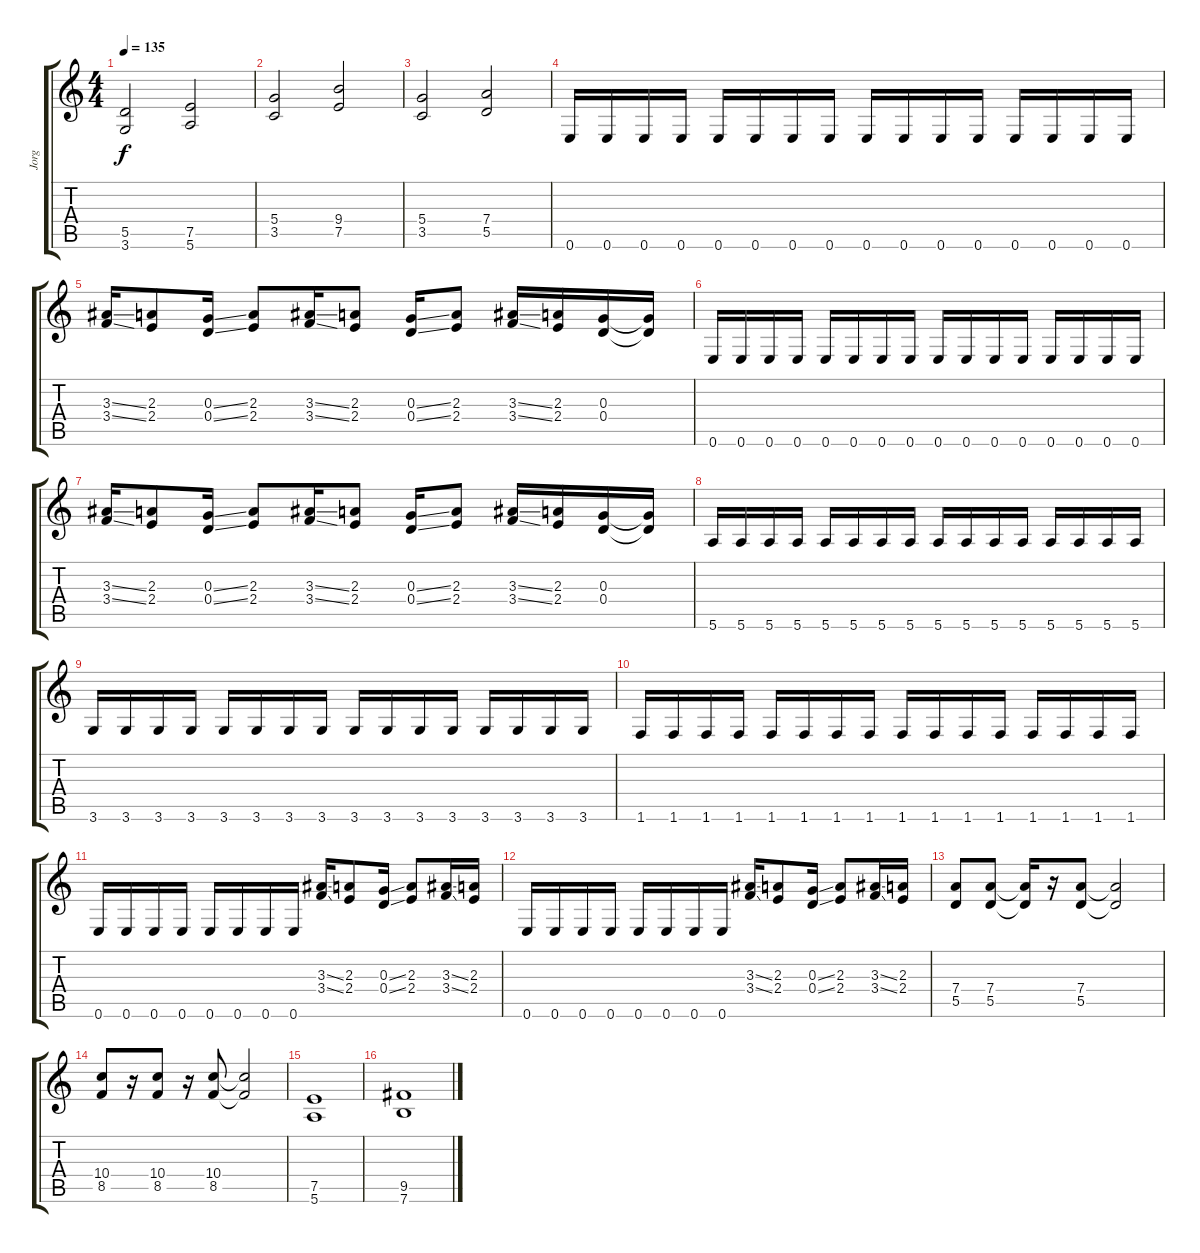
\track ("Jorg" "Jorg") {instrument distortionguitar}
\staff {score tabs}
\tuning (E4 B3 G3 D3 A2 E2) {hide}
\ts (4 4)
\tempo 135
\clef g2
\ks c
(5.5 3.6).2{dy f} (7.5 5.6).2 |
(5.4 3.5).2 (9.4 7.5).2 |
(5.4 3.5).2 (7.4 5.5).2 |
0.6.16 0.6.16 0.6.16 0.6.16 0.6.16 0.6.16 0.6.16 0.6.16 0.6.16 0.6.16 0.6.16 0.6.16 0.6.16 0.6.16 0.6.16 0.6.16 |
(3.3{ss} 3.4{ss}).16 (2.3 2.4).8 (0.3{ss} 0.4{ss}).16 (2.3 2.4).8 (3.3{ss} 3.4{ss}).16 (2.3 2.4).8 (0.3{ss} 0.4{ss}).16 (2.3 2.4).8 (3.3{ss} 3.4{ss}).16 (2.3 2.4).16 (0.3 0.4).16 (0.3{t} 0.4{t}).16 |
0.6.16 0.6.16 0.6.16 0.6.16 0.6.16 0.6.16 0.6.16 0.6.16 0.6.16 0.6.16 0.6.16 0.6.16 0.6.16 0.6.16 0.6.16 0.6.16 |
(3.3{ss} 3.4{ss}).16 (2.3 2.4).8 (0.3{ss} 0.4{ss}).16 (2.3 2.4).8 (3.3{ss} 3.4{ss}).16 (2.3 2.4).8 (0.3{ss} 0.4{ss}).16 (2.3 2.4).8 (3.3{ss} 3.4{ss}).16 (2.3 2.4).16 (0.3 0.4).16 (0.3{t} 0.4{t}).16 |
5.6.16 5.6.16 5.6.16 5.6.16 5.6.16 5.6.16 5.6.16 5.6.16 5.6.16 5.6.16 5.6.16 5.6.16 5.6.16 5.6.16 5.6.16 5.6.16 |
3.6.16 3.6.16 3.6.16 3.6.16 3.6.16 3.6.16 3.6.16 3.6.16 3.6.16 3.6.16 3.6.16 3.6.16 3.6.16 3.6.16 3.6.16 3.6.16 |
1.6.16 1.6.16 1.6.16 1.6.16 1.6.16 1.6.16 1.6.16 1.6.16 1.6.16 1.6.16 1.6.16 1.6.16 1.6.16 1.6.16 1.6.16 1.6.16 |
0.6.16 0.6.16 0.6.16 0.6.16 0.6.16 0.6.16 0.6.16 0.6.16 (3.3{ss} 3.4{ss}).16 (2.3 2.4).8 (0.3{ss} 0.4{ss}).16 (2.3 2.4).8 (3.3{ss} 3.4{ss}).16 (2.3 2.4).16 |
0.6.16 0.6.16 0.6.16 0.6.16 0.6.16 0.6.16 0.6.16 0.6.16 (3.3{ss} 3.4{ss}).16 (2.3 2.4).8 (0.3{ss} 0.4{ss}).16 (2.3 2.4).8 (3.3{ss} 3.4{ss}).16 (2.3 2.4).16 |
(7.4 5.5).8 (7.4 5.5).8 (7.4{t} 5.5{t}).16 r.16 (7.4 5.5).8 (7.4{t} 5.5{t}).2 |
(10.4 8.5).8 r.16 (10.4 8.5).8 r.16 (10.4 8.5).8 (10.4{t} 8.5{t}).2 |
(7.5 5.6).1 |
(9.5 7.6).1
